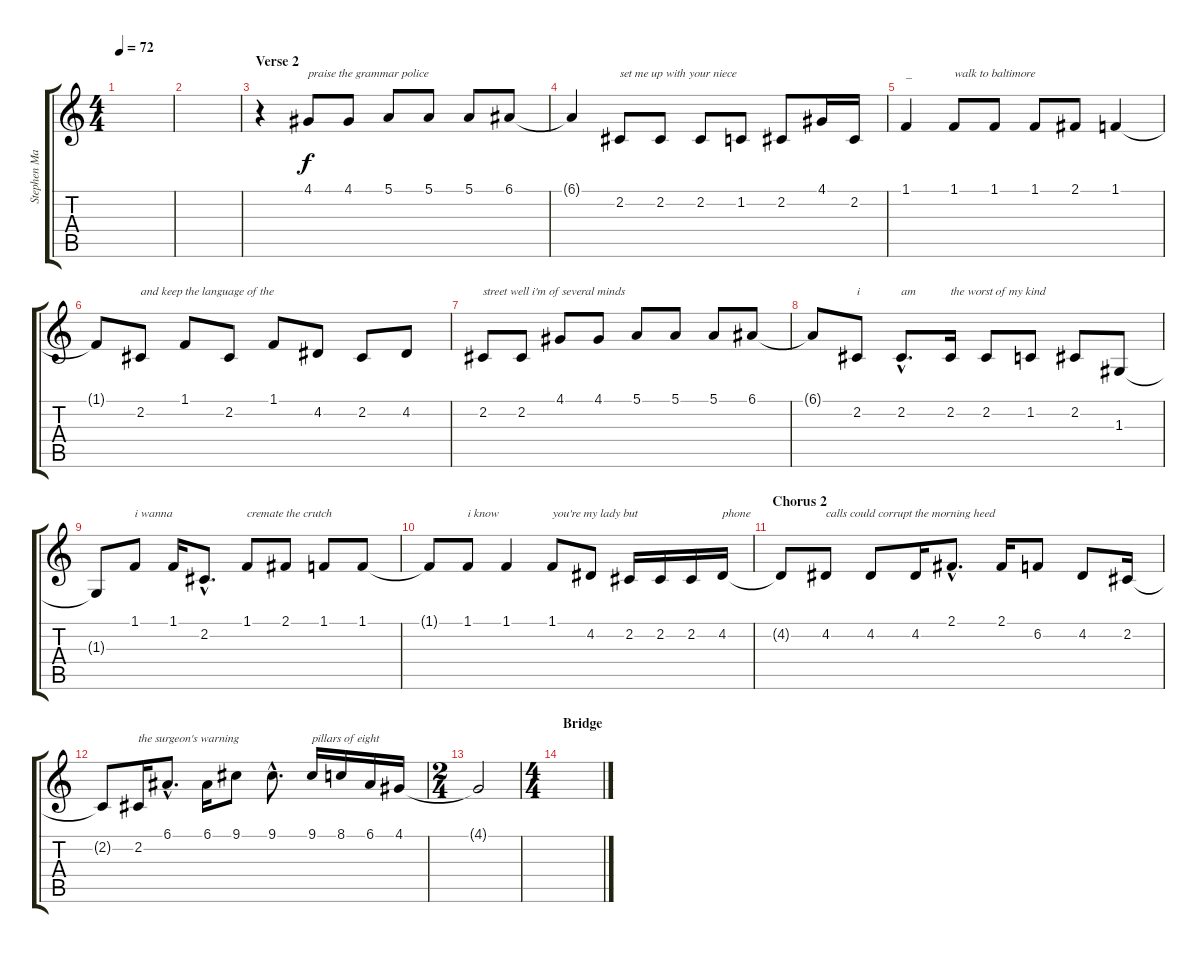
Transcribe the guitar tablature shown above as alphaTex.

\track ("Stephen Malkmus" "Stephen Ma") {instrument electricpiano1}
\staff {score tabs}
\tuning (E4 B3 G3 D3 A2 E2) {hide}
\ts (4 4)
\tempo 72
\clef g2
\ks c
|
|
\section ("" "Verse 2")
r.4 4.1.8{txt "praise the grammar police"} 4.1.8 5.1.8 5.1.8 5.1.8 6.1.8 |
6.1{t}.4 2.2.8{txt "set me up with your niece"} 2.2.8 2.2.8 1.2.8 2.2.8 4.1.16 2.2.16 |
1.1.4{txt "_"} 1.1.8{txt "walk to baltimore"} 1.1.8 1.1.8 2.1.8 1.1.4 |
1.1{t}.8 2.2.8{txt "and keep the language of the "} 1.1.8 2.2.8 1.1.8 4.2.8 2.2.8 4.2.8 |
2.2.8{txt "street well i'm of several minds"} 2.2.8 4.1.8 4.1.8 5.1.8 5.1.8 5.1.8 6.1.8 |
6.1{t}.8 2.2.8{txt "i"} 2.2{hac}.8{d txt "am"} 2.2.16{txt "the worst of my kind"} 2.2.8 1.2.8 2.2.8 1.3.8 |
1.3{t}.8 1.1.8{txt "i wanna"} 1.1.16 2.2{hac}.8{d} 1.1.8{txt "cremate the crutch"} 2.1.8 1.1.8 1.1.8 |
1.1{t}.8 1.1.8{txt "i know"} 1.1.4 1.1.8{txt "you're my lady but"} 4.2.8 2.2.16 2.2.16 2.2.16 4.2.16{txt "phone"} |
\section ("" "Chorus 2")
4.2{t}.8 4.2.8{txt "calls could corrupt the morning heed"} 4.2.8 4.2.16 2.1{hac}.8{d} 2.1.16 6.2.8 4.2.8 2.2.16 |
2.2{t}.8 2.2.16{txt "the surgeon's warning"} 6.1{hac}.8{d} 6.1.16 9.1.8 9.1{hac}.8{d} 9.1.16{txt "pillars of eight"} 8.1.16 6.1.16 4.1.16 |
\ts (2 4)
4.1{t}.2 |
\ts (4 4)
\section ("" "Bridge")
